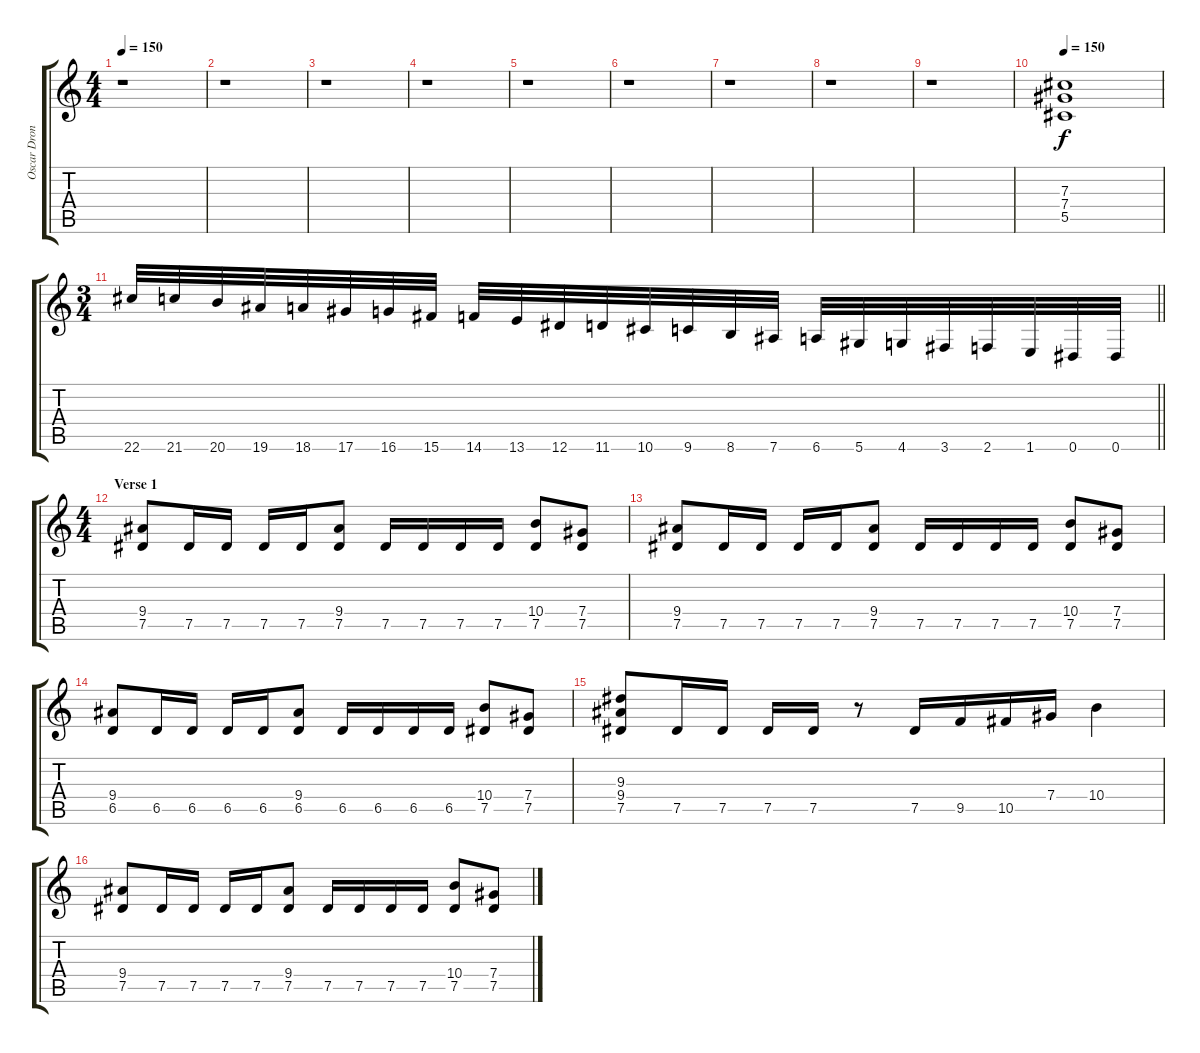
\track ("Oscar Dronjak" "Oscar Dron") {instrument distortionguitar}
\staff {score tabs}
\tuning (Eb4 Bb3 Gb3 Db3 Ab2 Eb2) {hide}
\ts (4 4)
\tempo 150
\clef g2
\ks c
r.1{dy f} |
r.1 |
r.1 |
r.1 |
r.1 |
r.1 |
r.1 |
r.1 |
r.1 |
\tempo 150
(7.3 7.4 5.5).1 |
\ts (3 4)
\barLineRight lightlight
22.6.32{instrument seashore} 21.6.32 20.6.32 19.6.32 18.6.32 17.6.32 16.6.32 15.6.32 14.6.32 13.6.32 12.6.32 11.6.32 10.6.32 9.6.32 8.6.32 7.6.32 6.6.32 5.6.32 4.6.32 3.6.32 2.6.32 1.6.32 0.6.32 0.6.32 |
\ts (4 4)
\section ("" "Verse 1")
(9.4 7.5).8{instrument distortionguitar} 7.5.16 7.5.16 7.5.16 7.5.16 (9.4 7.5).8 7.5.16 7.5.16 7.5.16 7.5.16 (10.4 7.5).8 (7.4 7.5).8 |
(9.4 7.5).8 7.5.16 7.5.16 7.5.16 7.5.16 (9.4 7.5).8 7.5.16 7.5.16 7.5.16 7.5.16 (10.4 7.5).8 (7.4 7.5).8 |
(9.4 6.5).8 6.5.16 6.5.16 6.5.16 6.5.16 (9.4 6.5).8 6.5.16 6.5.16 6.5.16 6.5.16 (10.4 7.5).8 (7.4 7.5).8 |
(9.3 9.4 7.5).8 7.5.16 7.5.16 7.5.16 7.5.16 r.8 7.5.16 9.5.16 10.5.16 7.4.16 10.4.4 |
(9.4 7.5).8 7.5.16 7.5.16 7.5.16 7.5.16 (9.4 7.5).8 7.5.16 7.5.16 7.5.16 7.5.16 (10.4 7.5).8 (7.4 7.5).8
